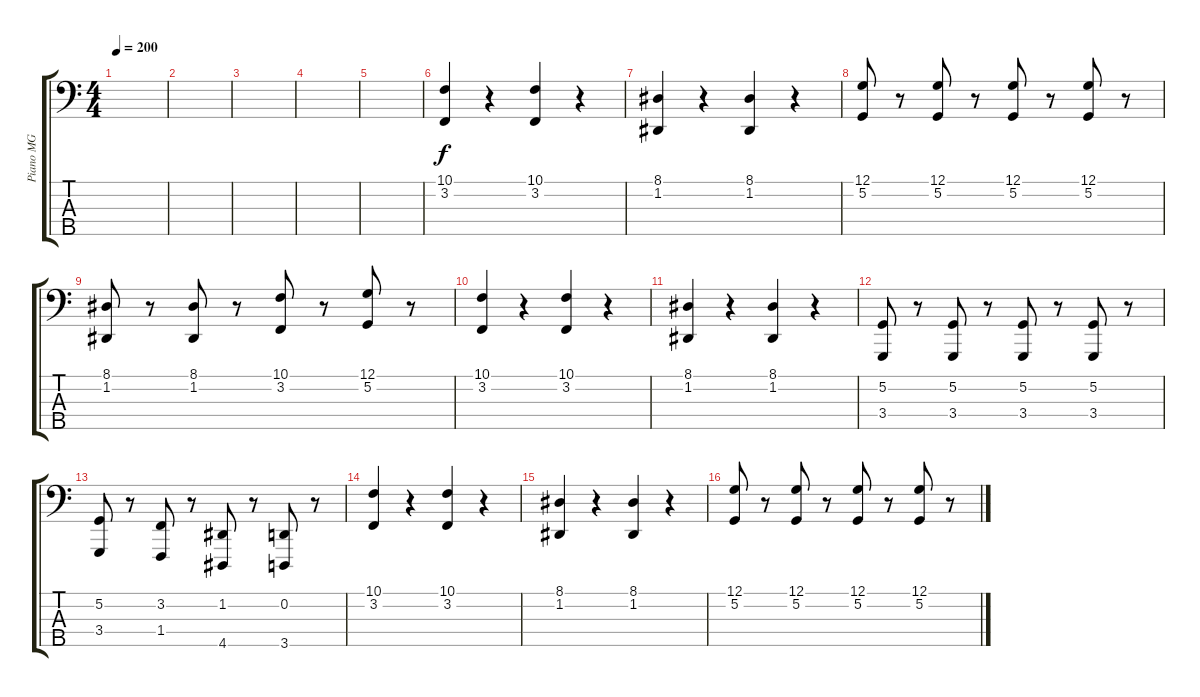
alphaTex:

\track ("Piano MG" "Piano MG") {instrument acousticgrandpiano}
\staff {score tabs}
\tuning (G2 D2 A1 E1 B0) {hide}
\ts (4 4)
\tempo 200
\clef f4
\ks c
|
|
|
|
|
(10.1 3.2).4 r.4 (10.1 3.2).4 r.4 |
(8.1 1.2).4 r.4 (8.1 1.2).4 r.4 |
(12.1 5.2).8 r.8 (12.1 5.2).8 r.8 (12.1 5.2).8 r.8 (12.1 5.2).8 r.8 |
(8.1 1.2).8 r.8 (8.1 1.2).8 r.8 (10.1 3.2).8 r.8 (12.1 5.2).8 r.8 |
(10.1 3.2).4 r.4 (10.1 3.2).4 r.4 |
(8.1 1.2).4 r.4 (8.1 1.2).4 r.4 |
(5.2 3.4).8 r.8 (5.2 3.4).8 r.8 (5.2 3.4).8 r.8 (5.2 3.4).8 r.8 |
(5.2 3.4).8 r.8 (3.2 1.4).8 r.8 (1.2 4.5).8 r.8 (0.2 3.5).8 r.8 |
\section ("" "")
(10.1 3.2).4 r.4 (10.1 3.2).4 r.4 |
(8.1 1.2).4 r.4 (8.1 1.2).4 r.4 |
(12.1 5.2).8 r.8 (12.1 5.2).8 r.8 (12.1 5.2).8 r.8 (12.1 5.2).8 r.8
